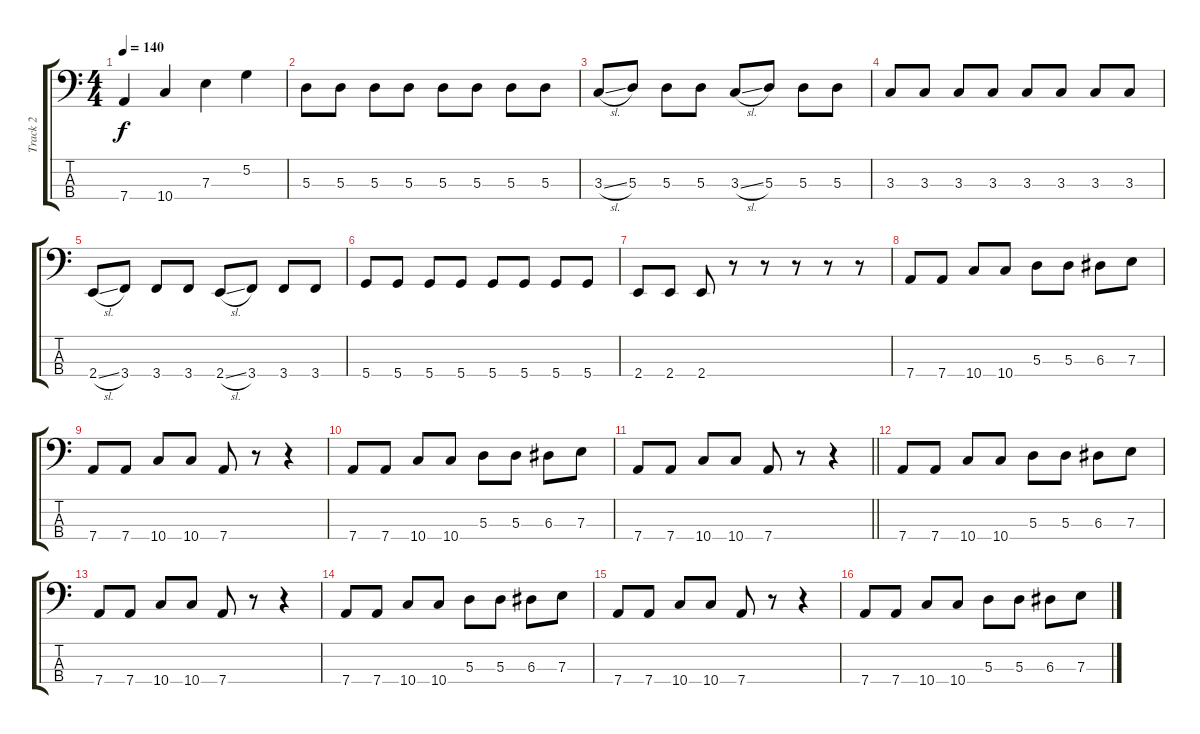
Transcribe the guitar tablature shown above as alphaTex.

\track ("Track 2" "Track 2") {instrument electricbassfinger}
\staff {score tabs}
\tuning (G2 D2 A1 D1) {hide}
\ts (4 4)
\tempo 140
\clef f4
\ks c
7.4.4{dy f} 10.4.4 7.3.4 5.2.4 |
5.3.8 5.3.8 5.3.8 5.3.8 5.3.8 5.3.8 5.3.8 5.3.8 |
3.3{sl}.8 5.3.8 5.3.8 5.3.8 3.3{sl}.8 5.3.8 5.3.8 5.3.8 |
3.3.8 3.3.8 3.3.8 3.3.8 3.3.8 3.3.8 3.3.8 3.3.8 |
2.4{sl}.8 3.4.8 3.4.8 3.4.8 2.4{sl}.8 3.4.8 3.4.8 3.4.8 |
5.4.8 5.4.8 5.4.8 5.4.8 5.4.8 5.4.8 5.4.8 5.4.8 |
2.4.8 2.4.8 2.4.8 r.8 r.8 r.8 r.8 r.8 |
7.4.8 7.4.8 10.4.8 10.4.8 5.3.8 5.3.8 6.3.8 7.3.8 |
7.4.8 7.4.8 10.4.8 10.4.8 7.4.8 r.8 r.4 |
7.4.8 7.4.8 10.4.8 10.4.8 5.3.8 5.3.8 6.3.8 7.3.8 |
\barLineRight lightlight
7.4.8 7.4.8 10.4.8 10.4.8 7.4.8 r.8 r.4 |
7.4.8 7.4.8 10.4.8 10.4.8 5.3.8 5.3.8 6.3.8 7.3.8 |
7.4.8 7.4.8 10.4.8 10.4.8 7.4.8 r.8 r.4 |
7.4.8 7.4.8 10.4.8 10.4.8 5.3.8 5.3.8 6.3.8 7.3.8 |
7.4.8 7.4.8 10.4.8 10.4.8 7.4.8 r.8 r.4 |
7.4.8 7.4.8 10.4.8 10.4.8 5.3.8 5.3.8 6.3.8 7.3.8
